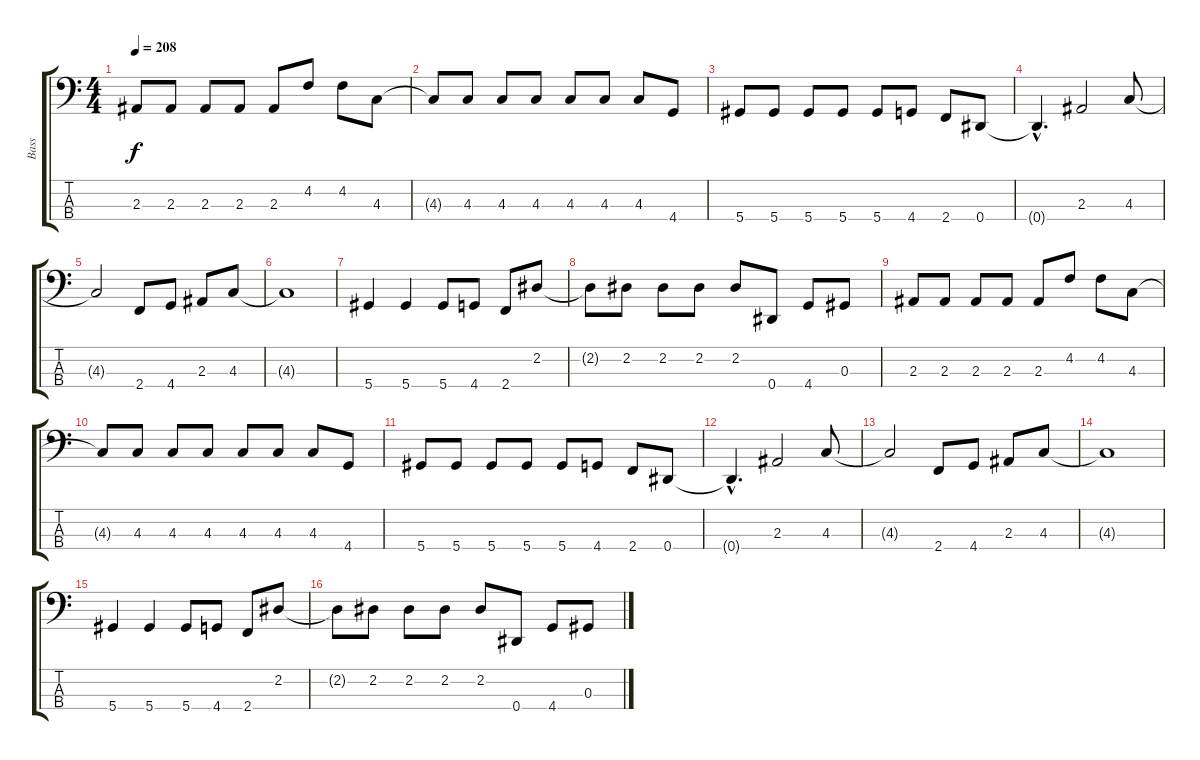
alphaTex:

\track ("Bass" "Bass") {instrument electricbasspick}
\staff {score tabs}
\tuning (Gb2 Db2 Ab1 Eb1) {hide}
\ts (4 4)
\tempo 208
\clef f4
\ks c
2.3.8{dy f} 2.3.8 2.3.8 2.3.8 2.3.8 4.2.8 4.2.8 4.3.8 |
4.3{t}.8 4.3.8 4.3.8 4.3.8 4.3.8 4.3.8 4.3.8 4.4.8 |
5.4.8 5.4.8 5.4.8 5.4.8 5.4.8 4.4.8 2.4.8 0.4.8 |
0.4{hac t}.4{d} 2.3.2 4.3.8 |
4.3{t}.2 2.4.8 4.4.8 2.3.8 4.3.8 |
4.3{t}.1 |
5.4.4 5.4.4 5.4.8 4.4.8 2.4.8 2.2.8 |
2.2{t}.8 2.2.8 2.2.8 2.2.8 2.2.8 0.4.8 4.4.8 0.3.8 |
2.3.8 2.3.8 2.3.8 2.3.8 2.3.8 4.2.8 4.2.8 4.3.8 |
4.3{t}.8 4.3.8 4.3.8 4.3.8 4.3.8 4.3.8 4.3.8 4.4.8 |
5.4.8 5.4.8 5.4.8 5.4.8 5.4.8 4.4.8 2.4.8 0.4.8 |
0.4{hac t}.4{d} 2.3.2 4.3.8 |
4.3{t}.2 2.4.8 4.4.8 2.3.8 4.3.8 |
4.3{t}.1 |
5.4.4 5.4.4 5.4.8 4.4.8 2.4.8 2.2.8 |
2.2{t}.8 2.2.8 2.2.8 2.2.8 2.2.8 0.4.8 4.4.8 0.3.8
